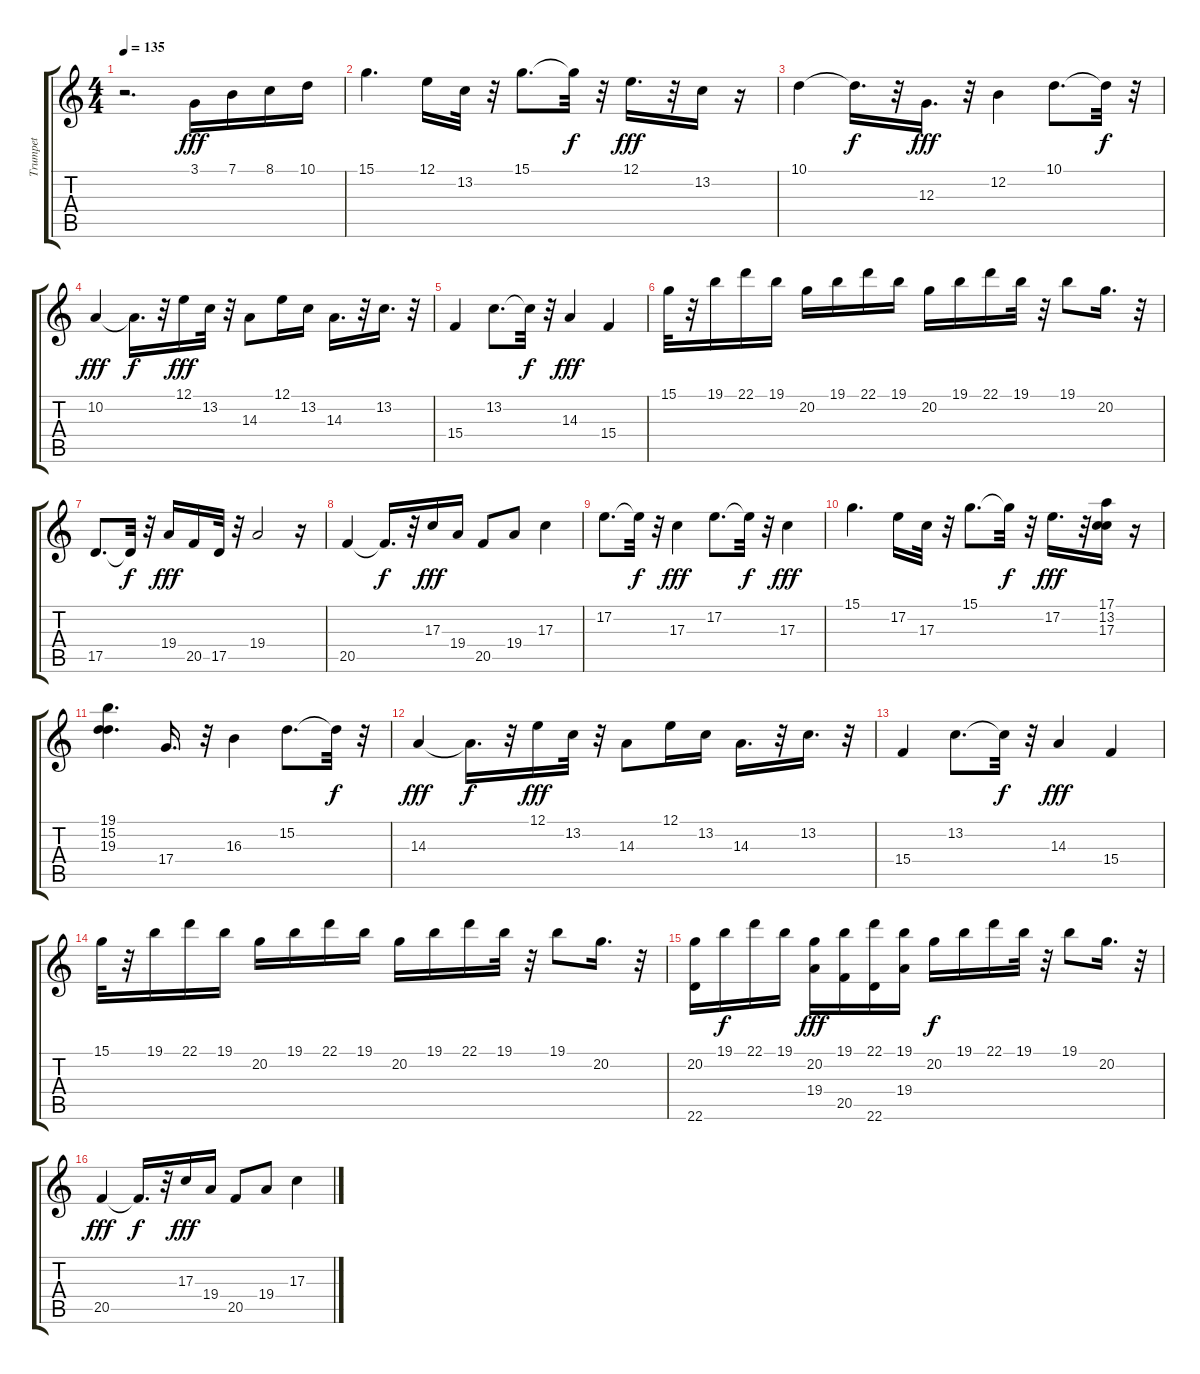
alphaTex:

\track ("Trumpet" "Trumpet") {instrument trumpet}
\staff {score tabs}
\tuning (E4 B3 G3 D3 A2 E2) {hide}
\ts (4 4)
\tempo 135
\clef g2
\ks c
r.2{d dy fff} 3.1.16 7.1.16 8.1.16 10.1.16 |
15.1.4{d} 12.1.16 13.2.32 r.32 15.1.8{d} 15.1{t}.32{dy f} r.32 12.1.16{d dy fff} r.32 13.2.16 r.16 |
10.1.4 10.1{t}.16{d dy f} r.32 12.3.16{d dy fff} r.32 12.2.4 10.1.8{d} 10.1{t}.32{dy f} r.32 |
10.2.4{dy fff} 10.2{t}.16{d dy f} r.32 12.1.16{dy fff} 13.2.32 r.32 14.3.8 12.1.16 13.2.16 14.3.16{d} r.32 13.2.16{d} r.32 |
15.4.4 13.2.8{d} 13.2{t}.32{dy f} r.32 14.3.4{dy fff} 15.4.4 |
15.1.32 r.32 19.1.16 22.1.16 19.1.16 20.2.16 19.1.16 22.1.16 19.1.16 20.2.16 19.1.16 22.1.16 19.1.32 r.32 19.1.8 20.2.16{d} r.32 |
17.5.8{d} 17.5{t}.32{dy f} r.32 19.4.16{dy fff} 20.5.16 17.5.32 r.32 19.4.2 r.16 |
20.5.4 20.5{t}.16{d dy f} r.32 17.3.16{dy fff} 19.4.16 20.5.8 19.4.8 17.3.4 |
17.2.8{d} 17.2{t}.32{dy f} r.32 17.3.4{dy fff} 17.2.8{d} 17.2{t}.32{dy f} r.32 17.3.4{dy fff} |
15.1.4{d} 17.2.16 17.3.32 r.32 15.1.8{d} 15.1{t}.32{dy f} r.32 17.2.16{d dy fff} r.32 (17.1 13.2 17.3).16 r.16 |
(19.1 15.2 19.3).4{d} 17.4.16{d} r.32 16.3.4 15.2.8{d} 15.2{t}.32{dy f} r.32 |
14.3.4{dy fff} 14.3{t}.16{d dy f} r.32 12.1.16{dy fff} 13.2.32 r.32 14.3.8 12.1.16 13.2.16 14.3.16{d} r.32 13.2.16{d} r.32 |
15.4.4 13.2.8{d} 13.2{t}.32{dy f} r.32 14.3.4{dy fff} 15.4.4 |
15.1.32 r.32 19.1.16 22.1.16 19.1.16 20.2.16 19.1.16 22.1.16 19.1.16 20.2.16 19.1.16 22.1.16 19.1.32 r.32 19.1.8 20.2.16{d} r.32 |
(20.2 22.6).16 19.1.16{dy f} 22.1.16 19.1.16 (20.2 19.4).16{dy fff} (19.1 20.5).16 (22.1 22.6).16 (19.1 19.4).16 20.2.16{dy f} 19.1.16 22.1.16 19.1.32 r.32 19.1.8 20.2.16{d} r.32 |
20.5.4{dy fff} 20.5{t}.16{d dy f} r.32 17.3.16{dy fff} 19.4.16 20.5.8 19.4.8 17.3.4
